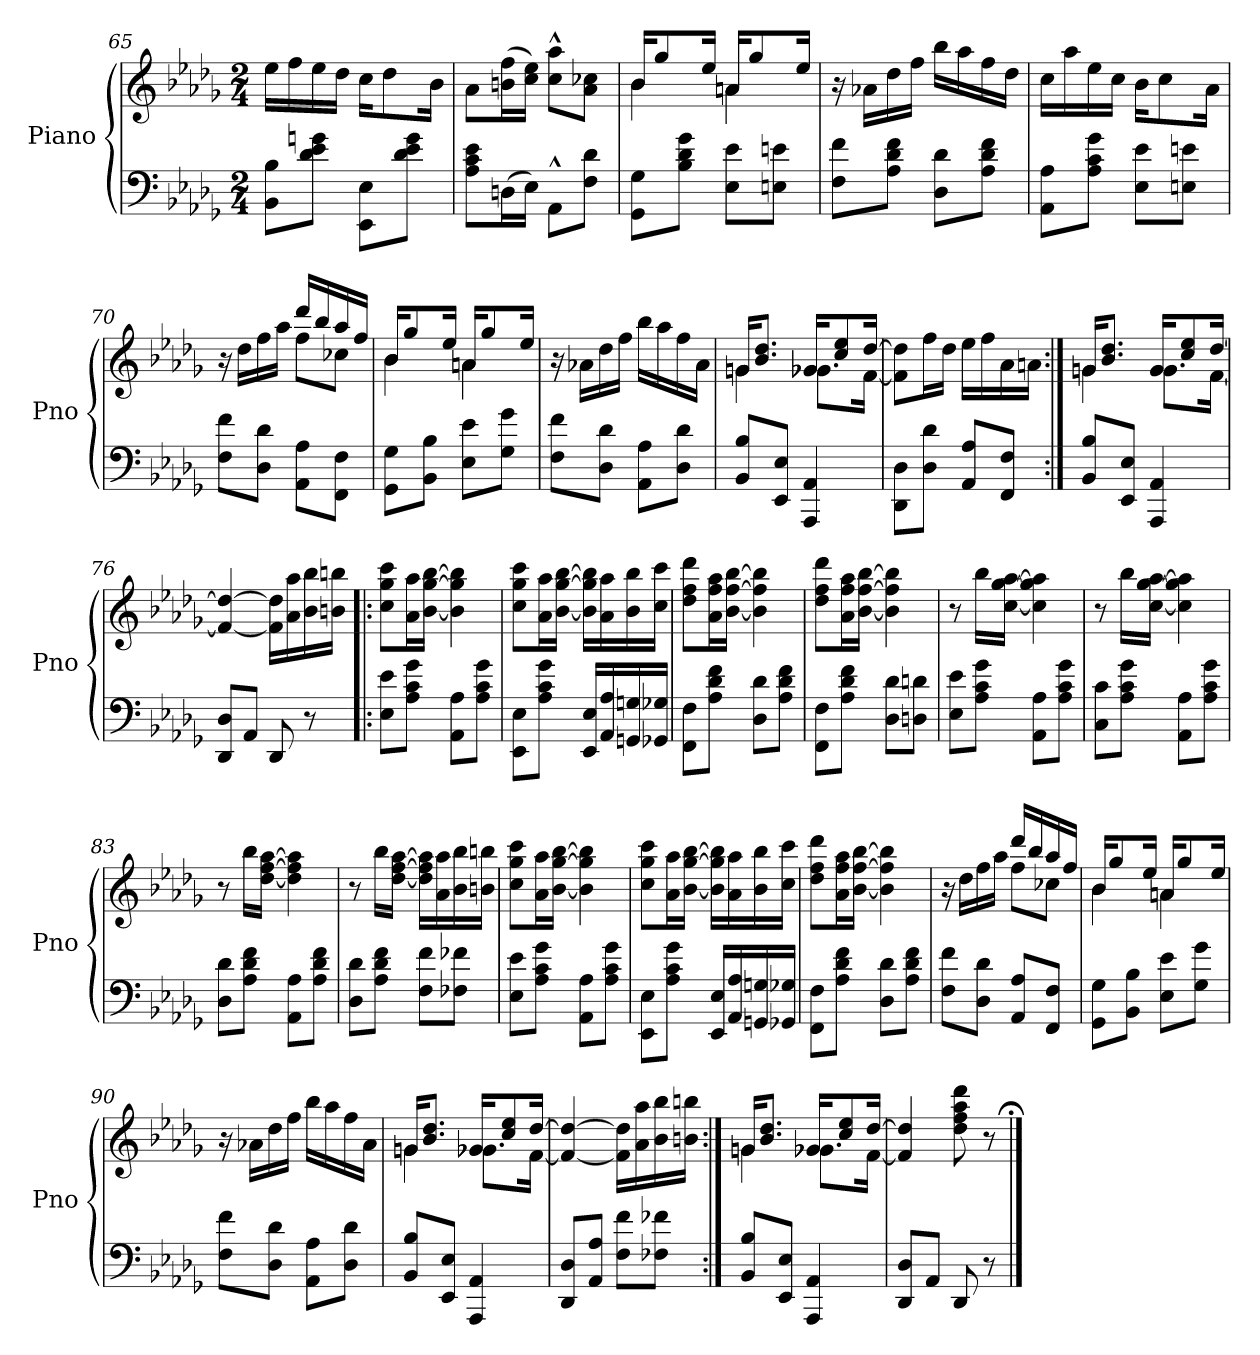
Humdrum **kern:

**kern	**kern
*part1	*part1
*staff2	*staff1
*I"Piano	*
*I'Pno	*
*clefF4	*clefG2
*k[b-e-a-d-g-]	*k[b-e-a-d-g-]
*M2/4	*M2/4
=65	=65
8BB- 8B-L	16ee-LL
.	16ff
8d- 8e- 8gnJ	16ee-
.	16dd-JJ
8EE- 8E-L	16ccKL
.	8dd-
8d- 8e- 8gJ	.
.	16b-Jk
=66	=66
8A- 8c 8e-L	8a-L
(16DnL	(16bn 16ffL
16E-JJ)	16cc 16ee-JJ)
8AA-^^L	8cc^^ 8aa-^^L
8F 8d-J	8a- 8cc-XJ
=67	=67
*	*^
8GG- 8G-L	16b-KL	4b-
.	8gg-	.
8B- 8d- 8g-J	.	.
.	16ee-Jk	.
8E- 8e-L	16anKL	4an
.	8gg-	.
8En 8enJ	.	.
.	16ee-Jk	.
*	*v	*v
=68	=68
8F 8fL	16r
.	16a-XLL
8A- 8d- 8fJ	16dd-
.	16ffJJ
8D- 8d-L	16bb-LL
.	16aa-
8A- 8d- 8fJ	16ff
.	16dd-JJ
=69	=69
8AA- 8A-L	16ccLL
.	16aa-
8A- 8c 8g-J	16ee-
.	16ccJJ
8E- 8e-L	16b-KL
.	8cc
8En 8enJ	.
.	16a-Jk
=70	=70
*	*^
8F 8fL	4ryy	16r
.	.	16dd-LL
8D- 8d-J	.	16ff
.	.	16aa-JJ
8AA-\ 8A-\L	16ddd-LL	8ffL
.	16bb-	.
8FF\ 8F\J	16aa-	8cc-XJ
.	16ffJJ	.
=71	=71	=71
8GG- 8G-L	16b-KL	4b-
.	8gg-	.
8BB- 8B-J	.	.
.	16ee-Jk	.
8E- 8e-L	16anKL	4an
.	8gg-	.
8G- 8g-J	.	.
.	16ee-Jk	.
*	*v	*v
=72	=72
8F 8fL	16r
.	16a-XLL
8D- 8d-J	16dd-
.	16ffJJ
8AA- 8A-L	16bb-LL
.	16aa-
8D- 8d-J	16ff
.	16a-JJ
=73	=73
*	*^
8BB- 8B-L	16gnKL	4gn
.	8.b- 8.dd-J	.
8EE- 8E-J	.	.
4AAA- 4AA-	16g-XKL	8.g-XL
.	8cc 8ee-	.
.	[16dd-Jk	[16fJk
*	*v	*v
=74	=74
8DD- 8D-L	8f] 8dd-]L
8D- 8d-J	16ffL
.	16dd-JJ
8AA- 8A-L	16ee-LL
.	16ff
8FF 8FJ	16a-
.	16anJJ
=75:|!	=75:|!
*	*^
8BB- 8B-L	16gnKL	4gn
.	8.b- 8.dd-J	.
8EE- 8E-J	.	.
4AAA- 4AA-	16gKL	8.gL
.	8cc 8ee-	.
.	[16dd-Jk	[16fJk
*	*v	*v
=76	=76
8DD- 8D-L	4f_ 4dd-_
8AA-J	.
8DD-	16f] 16dd-]LL
.	16a- 16aa-
8r	16b- 16bb-
.	16bn 16bbnJJ
=77!|:	=77!|:
8E- 8e-L	8cc 8gg- 8cccL
8A- 8c 8g-J	16a- 16aa-L
.	[16b- [16gg- [16bb-JJ
8AA- 8A-L	4b-] 4gg-] 4bb-]
8A- 8c 8g-J	.
=78	=78
8EE- 8E-L	8cc 8gg- 8cccL
8A- 8c 8g-J	16a- 16aa-L
.	[16b- [16gg- [16bb-JJ
16EE- 16E-LL	16b-] 16gg-] 16bb-]LL
16AA- 16A-	16a- 16aa-
16GGn 16Gn	16b- 16bb-
16GG-X 16G-XJJ	16cc 16cccJJ
=79	=79
8FF 8FL	8dd- 8ff 8ddd-L
8A- 8d- 8fJ	16a- 16ff 16aa-L
.	[16b- [16ff [16bb-JJ
8D- 8d-L	4b-] 4ff] 4bb-]
8A- 8d- 8fJ	.
=80	=80
8FF 8FL	8dd- 8ff 8ddd-L
8A- 8d- 8fJ	16a- 16ff 16aa-L
.	[16b- [16ff [16bb-JJ
8D- 8d-L	4b-] 4ff] 4bb-]
8Dn 8dnJ	.
=81	=81
8E- 8e-L	8r
8A- 8c 8g-J	16bb-LL
.	[16cc [16gg- [16aa-JJ
8AA- 8A-L	4cc] 4gg-] 4aa-]
8A- 8c 8g-J	.
=82	=82
8C 8cL	8r
8A- 8c 8g-J	16bb-LL
.	[16cc [16gg- [16aa-JJ
8AA- 8A-L	4cc] 4gg-] 4aa-]
8A- 8c 8g-J	.
=83	=83
8D- 8d-L	8r
8A- 8d- 8fJ	16bb-LL
.	[16dd- [16ff [16aa-JJ
8AA- 8A-L	4dd-] 4ff] 4aa-]
8A- 8d- 8fJ	.
=84	=84
8D- 8d-L	8r
8A- 8d- 8fJ	16bb-LL
.	[16dd- [16ff [16aa-JJ
8F 8fL	16dd-] 16ff] 16aa-]LL
.	16a- 16aa-
8F-X 8f-XJ	16b- 16bb-
.	16bn 16bbnJJ
=85	=85
8E- 8e-L	8cc 8gg- 8cccL
8A- 8c 8g-J	16a- 16aa-L
.	[16b- [16gg- [16bb-JJ
8AA- 8A-L	4b-] 4gg-] 4bb-]
8A- 8c 8g-J	.
=86	=86
8EE- 8E-L	8cc 8gg- 8cccL
8A- 8c 8g-J	16a- 16aa-L
.	[16b- [16gg- [16bb-JJ
16EE- 16E-LL	16b-] 16gg-] 16bb-]LL
16AA- 16A-	16a- 16aa-
16GGn 16Gn	16b- 16bb-
16GG-X 16G-XJJ	16cc 16cccJJ
=87	=87
8FF 8FL	8dd- 8ff 8ddd-L
8A- 8d- 8fJ	16a- 16ff 16aa-L
.	[16b- [16ff [16bb-JJ
8D- 8d-L	4b-] 4ff] 4bb-]
8A- 8d- 8fJ	.
=88	=88
*	*^
8F 8fL	4ryy	16r
.	.	16dd-LL
8D- 8d-J	.	16ff
.	.	16aa-JJ
8AA- 8A-L	16ddd-LL	8ffL
.	16bb-	.
8FF 8FJ	16aa-	8cc-XJ
.	16ffJJ	.
=89	=89	=89
8GG- 8G-L	16b-KL	4b-
.	8gg-	.
8BB- 8B-J	.	.
.	16ee-Jk	.
8E- 8e-L	16anKL	4an
.	8gg-	.
8G- 8g-J	.	.
.	16ee-Jk	.
*	*v	*v
=90	=90
8F 8fL	16r
.	16a-XLL
8D- 8d-J	16dd-
.	16ffJJ
8AA- 8A-L	16bb-LL
.	16aa-
8D- 8d-J	16ff
.	16a-JJ
=91	=91
*	*^
8BB- 8B-L	16gnKL	4gn
.	8.b- 8.dd-J	.
8EE- 8E-J	.	.
4AAA- 4AA-	16g-XKL	8.g-XL
.	8cc 8ee-	.
.	[16dd-Jk	[16fJk
*	*v	*v
=92	=92
8DD- 8D-L	4f_ 4dd-_
8AA- 8A-J	.
8F 8fL	16f] 16dd-]LL
.	16a- 16aa-
8F-X 8f-XJ	16b- 16bb-
.	16bn 16bbnJJ
=93:|!	=93:|!
*	*^
8BB- 8B-L	16gnKL	4gn
.	8.b- 8.dd-J	.
8EE- 8E-J	.	.
4AAA- 4AA-	16g-XKL	8.g-XL
.	8cc 8ee-	.
.	[16dd-Jk	[16fJk
*	*v	*v
=94	=94
8DD- 8D-L	4f] 4dd-]
8AA-J	.
8DD-	8dd- 8ff 8aa- 8ddd-
8r	8r
==	==;
*-	*-
